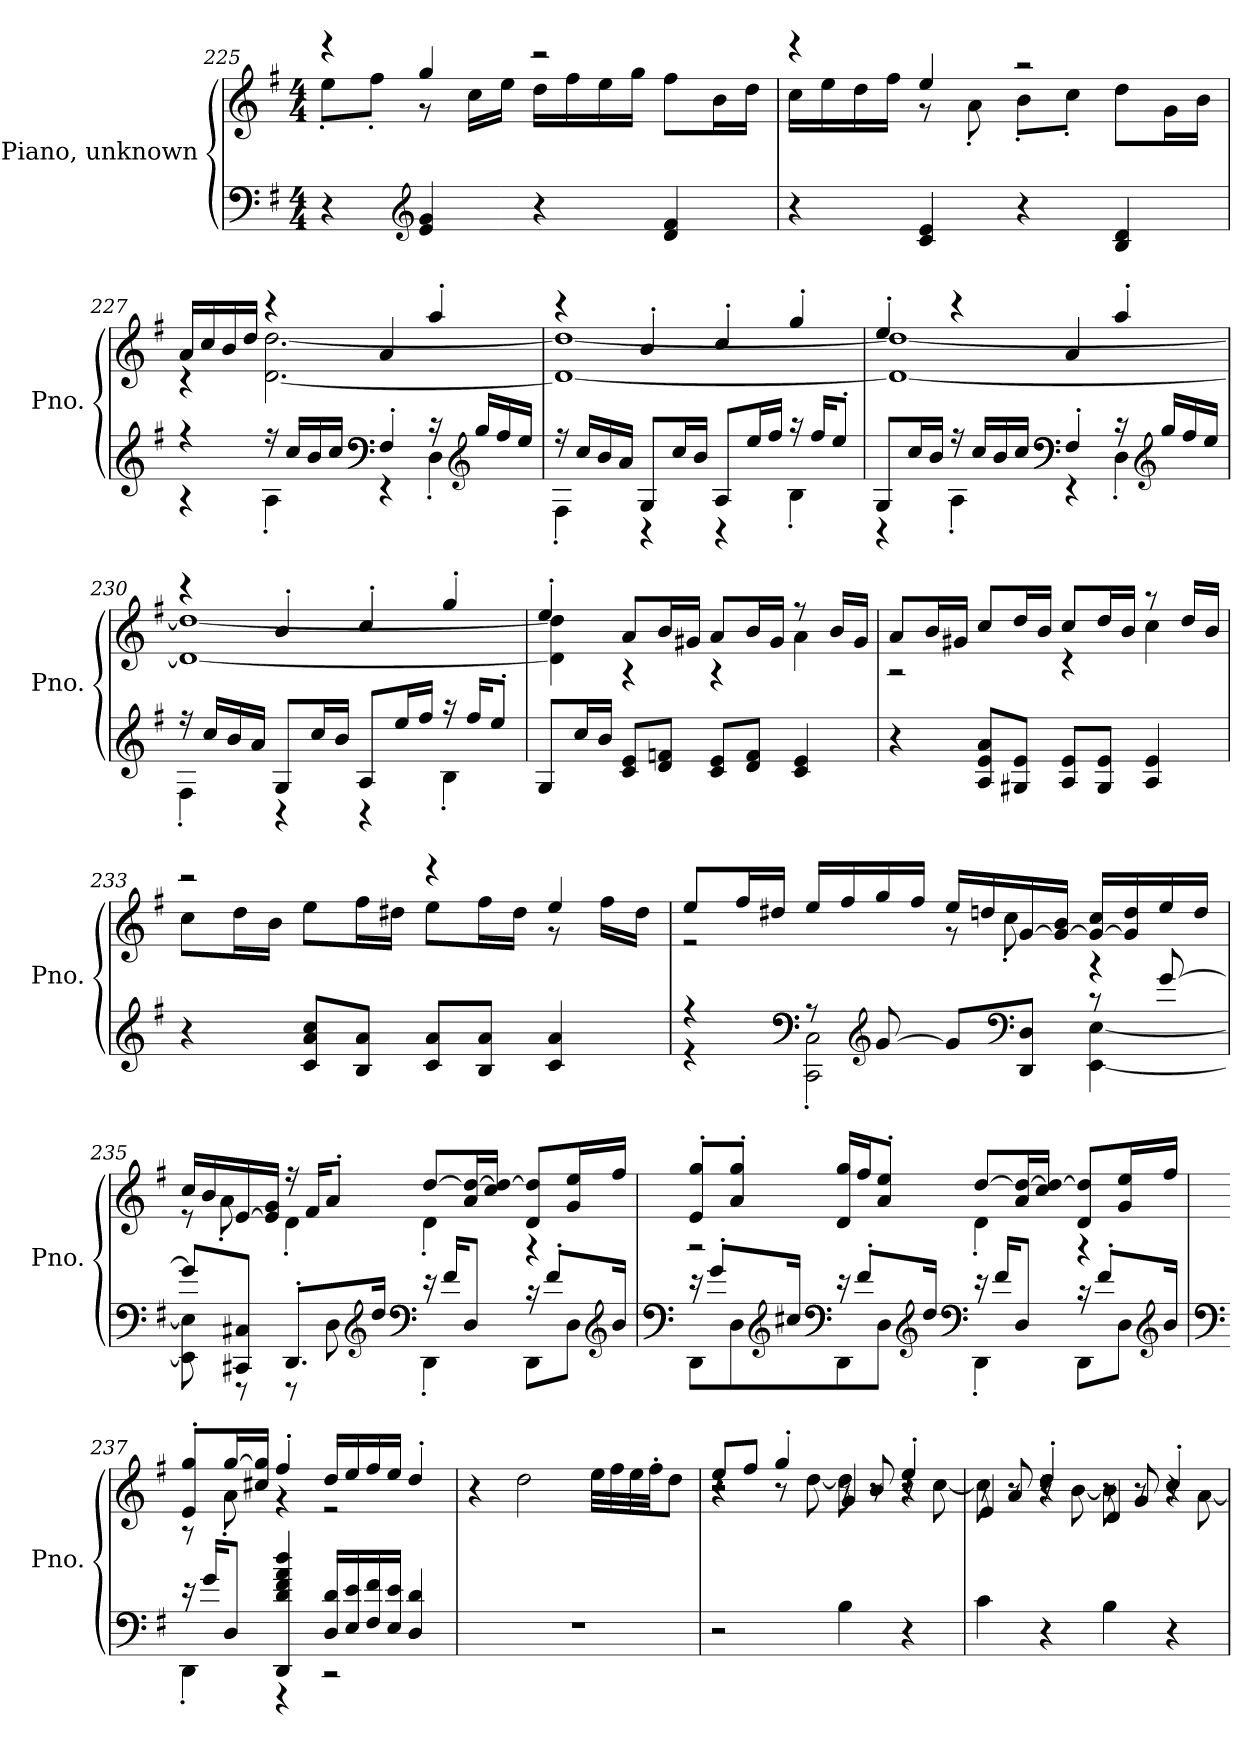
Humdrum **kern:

**kern	**kern
*part1	*part1
*staff2	*staff1
*I"Piano, unknown	*
*I'Pno.	*
*clefF4	*clefG2
*k[f#]	*k[f#]
*M4/4	*M4/4
=225	=225
*	*^
4r	4r	8ee'\L
.	.	8ff#'\J
*clefG2	*	*
4e/ 4g/	4gg/	8r
.	.	16cc\LL
.	.	16ee\JJ
4r	2r	16dd\LL
.	.	16ff#\
.	.	16ee\
.	.	16gg\JJ
4d/ 4f#/	.	8ff#\L
.	.	16b\L
.	.	16dd\JJ
!!LO:LB:g=z	!!
=226	=226	=226
4r	4r	16cc\LL
.	.	16ee\
.	.	16dd\
.	.	16ff#\JJ
4c/ 4e/	4ee/	8r
.	.	8a'\
4r	2r	8b'\L
.	.	8cc'\J
4B/ 4d/	.	8dd\L
.	.	16g\L
.	.	16b\JJ
=227	=227	=227
*^	*	*
4r	4r	16a/LL	4r
.	.	16cc/	.
.	.	16b/	.
.	.	16dd/JJ	.
16r	4A'\	4r	[2.d\ [2.dd\
16cc/LL	.	.	.
16b/	.	.	.
16cc/JJ	.	.	.
*clefF4	*	*	*
4F#'/	4r	4a/	.
16r	4D'\	4aa'/	.
*clefG2	*	*	*
16gg/LL	.	.	.
16ff#/	.	.	.
16ee/JJ	.	.	.
=228	=228	=228	=228
16r	4F#'\	4r	1d_ 1dd_
16cc/LL	.	.	.
16b/	.	.	.
16a/JJ	.	.	.
8G/L	4r	4b'/	.
16cc/L	.	.	.
16b/JJ	.	.	.
8A/L	4r	4cc'/	.
16ee/L	.	.	.
16ff#/JJ	.	.	.
16r	4B'\	4gg'/	.
16ff#/KL	.	.	.
8ee'/J	.	.	.
!!LO:LB:g=z	!!
=229	=229	=229	=229
8G/L	4r	4ee'/	1d_ 1dd_
16cc/L	.	.	.
16b/JJ	.	.	.
16r	4A'\	4r	.
16cc/LL	.	.	.
16b/	.	.	.
16cc/JJ	.	.	.
*clefF4	*	*	*
4F#'/	4r	4a/	.
16r	4D'\	4aa'/	.
*clefG2	*	*	*
16gg/LL	.	.	.
16ff#/	.	.	.
16ee/JJ	.	.	.
=230	=230	=230	=230
16r	4F#'\	4r	1d_ 1dd_
16cc/LL	.	.	.
16b/	.	.	.
16a/JJ	.	.	.
8G/L	4r	4b'/	.
16cc/L	.	.	.
16b/JJ	.	.	.
8A/L	4r	4cc'/	.
16ee/L	.	.	.
16ff#/JJ	.	.	.
16r	4B'\	4gg'/	.
16ff#/KL	.	.	.
8ee'/J	.	.	.
*v	*v	*	*
=231	=231	=231
8G/L	4ee'/	4d\] 4dd\]
16cc/L	.	.
16b/JJ	.	.
8c/ 8e/L	8a/L	4r
8d/ 8fn/J	16b/L	.
.	16g#X/JJ	.
8c/ 8e/L	8a/L	4r
8d/ 8f/J	16b/L	.
.	16g#/JJ	.
4c/ 4e/	8r	4a\
.	16b/LL	.
.	16g#/JJ	.
!!LO:LB:g=z	!!
=232	=232	=232
4r	8a/L	2r
.	16b/L	.
.	16g#X/JJ	.
8A/ 8e/ 8a/L	8cc/L	.
8G#X/ 8e/J	16dd/L	.
.	16b/JJ	.
8A/ 8e/L	8cc/L	4r
8G#/ 8e/J	16dd/L	.
.	16b/JJ	.
4A/ 4e/	8r	4cc\
.	16dd/LL	.
.	16b/JJ	.
=233	=233	=233
4r	2r	8cc\L
.	.	16dd\L
.	.	16b\JJ
8c/ 8a/ 8cc/L	.	8ee\L
8B/ 8a/J	.	16ff#\L
.	.	16dd#X\JJ
8c/ 8a/L	4r	8ee\L
8B/ 8a/J	.	16ff#\L
.	.	16dd#\JJ
4c/ 4a/	4ee/	8r
.	.	16ff#\LL
.	.	16dd#\JJ
!!LO:PB:g=z	!!
=234	=234	=234
*^	*	*
4r	4r	8ee/L	2r
.	.	16ff#/L	.
.	.	16dd#X/JJ	.
*clefF4	*	*	*
8r	2CC\' 2C\'	16ee/LL	.
.	.	16ff#/	.
*clefG2	*	*	*
[8g/	.	16gg/	.
.	.	16ff#/JJ	.
8g/L]	.	16ee/LL	8r
.	.	16ddn/	.
*clefF4	*	*	*
8DD/ 8D/J	.	[16g/	8cc'\
.	.	16g/_ 16b/JJ	.
8r	[4EE\ [4E\	16g/_ 16cc/LL	4r
.	.	16g/] 16dd/	.
[8g/	.	16ee/	.
.	.	16dd/JJ	.
!!LO:LB:g=z	!!
=235	=235	=235	=235
8g/L]	8EE\] 8E\]	16cc/LL	8r
.	.	16b/	.
8CC#X/ 8C#X/J	8r	[16e/	8a'\
.	.	16e/] 16g/JJ	.
8.DD'/L	8r	16r	4d'\
.	.	16f#/KL	.
.	8D\	8a'/J	.
*clefG2	*	*	*
16dd/Jk	.	.	.
*clefF4	*	*	*
16r	4DD'\	[8dd/L	4d'\
16f#/KL	.	.	.
8D/J	.	16a/ 16dd/_L	.
.	.	16cc/ 16dd/_JJ	.
16r	8DD\L	8d/ 8dd/]L	4r
8f#'/L	.	.	.
.	8D\J	16g/ 16ee/L	.
*clefG2	*	*	*
16b/Jk	.	16ff#/JJ	.
!!LO:LB:g=z	!!
=236	=236	=236	=236
*clefF4	*	*	*
16r	8DD\L	8e/' 8gg/'L	2r
8g'/L	.	.	.
.	8D\	8a/' 8gg/'J	.
*clefG2	*	*	*
16cc#X/Jk	.	.	.
*clefF4	*	*	*
16r	8DD\	16d/ 16gg/LL	.
8f#'/L	.	16ff#/J	.
.	8D\J	8a/' 8ee/'J	.
*clefG2	*	*	*
16dd/Jk	.	.	.
*clefF4	*	*	*
16r	4DD'\	[8dd/L	4d'\
16f#/KL	.	.	.
8D/J	.	16a/ 16dd/_L	.
.	.	16cc/ 16dd/_JJ	.
16r	8DD\L	8d/ 8dd/]L	4r
8f#'/L	.	.	.
.	8D\J	16g/ 16ee/L	.
*clefG2	*	*	*
16b/Jk	.	16ff#/JJ	.
=237	=237	=237	=237
*clefF4	*	*	*
16r	4DD'\	8e/' 8gg/'L	8r
16g/KL	.	.	.
8D/J	.	[16gg/L	8a'\
.	.	16cc#X/ 16gg/]JJ	.
4DD/ 4d/ 4f#/ 4a/ 4dd/	4r	4ff#'/	4r
16D/ 16d/LL	2r	16dd/LL	2r
16E/ 16e/	.	16ee/	.
16F#/ 16f#/	.	16ff#/	.
16E/ 16e/JJ	.	16ee/JJ	.
4D/ 4d/	.	4dd'/	.
*v	*v	*	*
*	*v	*v
!!LO:LB:g=z
=238	=238
1r	4r
.	2dd\
.	32ee\LLL
.	32ff#\
.	32ee\
.	32ff#'\JJ
.	8dd\J
=239	=239
*	*^
*	*	*^
2r	8ee/L	4r	2r
.	8ff#/J	.	.
.	4gg'/	8r	.
.	.	[8dd\	.
4B\	8r	8dd\]	4g/
.	8b/	8r	.
4r	4ee'/	8r	4r
.	.	[8cc\	.
=240	=240	=240	=240
4c\	8r	8cc\]	4e/
.	8a/	8r	.
4r	4dd'/	8r	4r
.	.	[8b\	.
4B\	8r	8b\]	4d/
.	8g/	8r	.
4r	4cc'/	8r	4r
.	.	[8a\	.
*	*v	*v	*v
=	=
*-	*-
